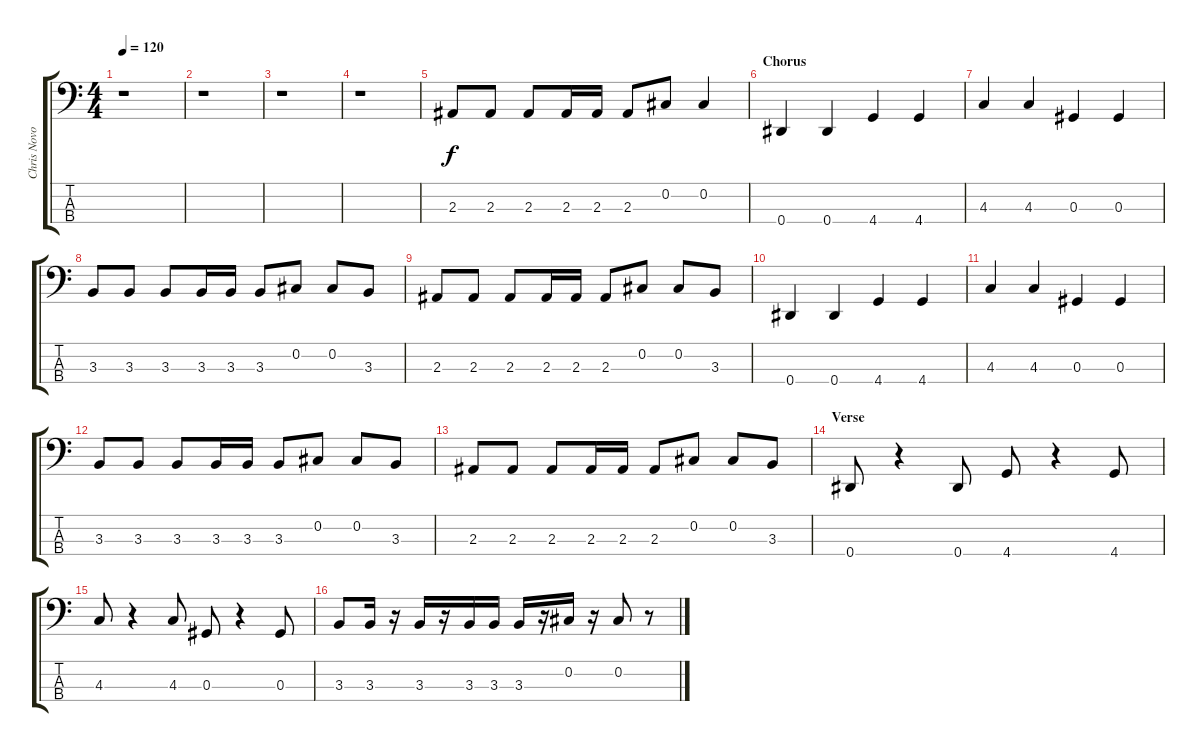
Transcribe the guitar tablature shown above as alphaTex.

\track ("Chris Novoselic :Bass:" "Chris Novo") {instrument overdrivenguitar}
\staff {score tabs}
\tuning (Gb2 Db2 Ab1 Eb1) {hide}
\ts (4 4)
\tempo 120
\clef f4
\ks c
r.1{dy f} |
r.1 |
r.1 |
r.1 |
2.3.8 2.3.8 2.3.8 2.3.16 2.3.16 2.3.8 0.2.8 0.2.4 |
\section ("" "Chorus")
0.4.4 0.4.4 4.4.4 4.4.4 |
4.3.4 4.3.4 0.3.4 0.3.4 |
3.3.8 3.3.8 3.3.8 3.3.16 3.3.16 3.3.8 0.2.8 0.2.8 3.3.8 |
2.3.8 2.3.8 2.3.8 2.3.16 2.3.16 2.3.8 0.2.8 0.2.8 3.3.8 |
0.4.4 0.4.4 4.4.4 4.4.4 |
4.3.4 4.3.4 0.3.4 0.3.4 |
3.3.8 3.3.8 3.3.8 3.3.16 3.3.16 3.3.8 0.2.8 0.2.8 3.3.8 |
2.3.8 2.3.8 2.3.8 2.3.16 2.3.16 2.3.8 0.2.8 0.2.8 3.3.8 |
\section ("" "Verse")
0.4.8 r.4 0.4.8 4.4.8 r.4 4.4.8 |
4.3.8 r.4 4.3.8 0.3.8 r.4 0.3.8 |
3.3.8 3.3.16 r.16 3.3.16 r.16 3.3.16 3.3.16 3.3.16 r.16 0.2.16 r.16 0.2.8 r.8
